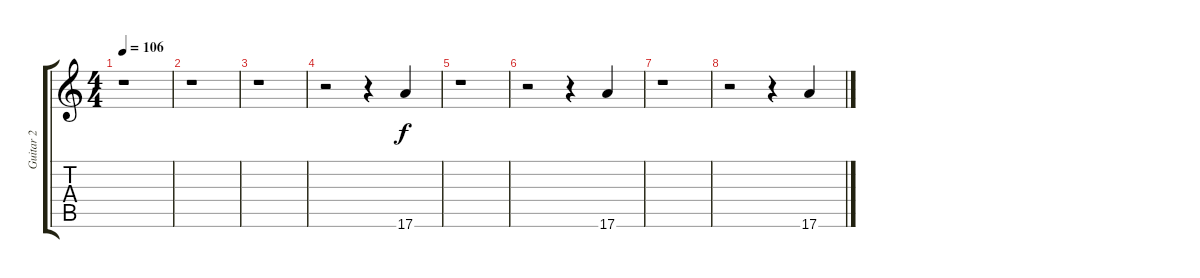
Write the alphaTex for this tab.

\track ("Guitar 2" "Guitar 2") {instrument overdrivenguitar}
\staff {score tabs}
\tuning (E4 B3 G3 D3 A2 E2) {hide}
\ts (4 4)
\tempo 106
\clef g2
\ks c
r.1{dy f instrument overdrivenguitar} |
r.1 |
r.1 |
r.2 r.4 17.6.4 |
r.1 |
r.2 r.4 17.6.4 |
r.1 |
r.2 r.4 17.6.4
